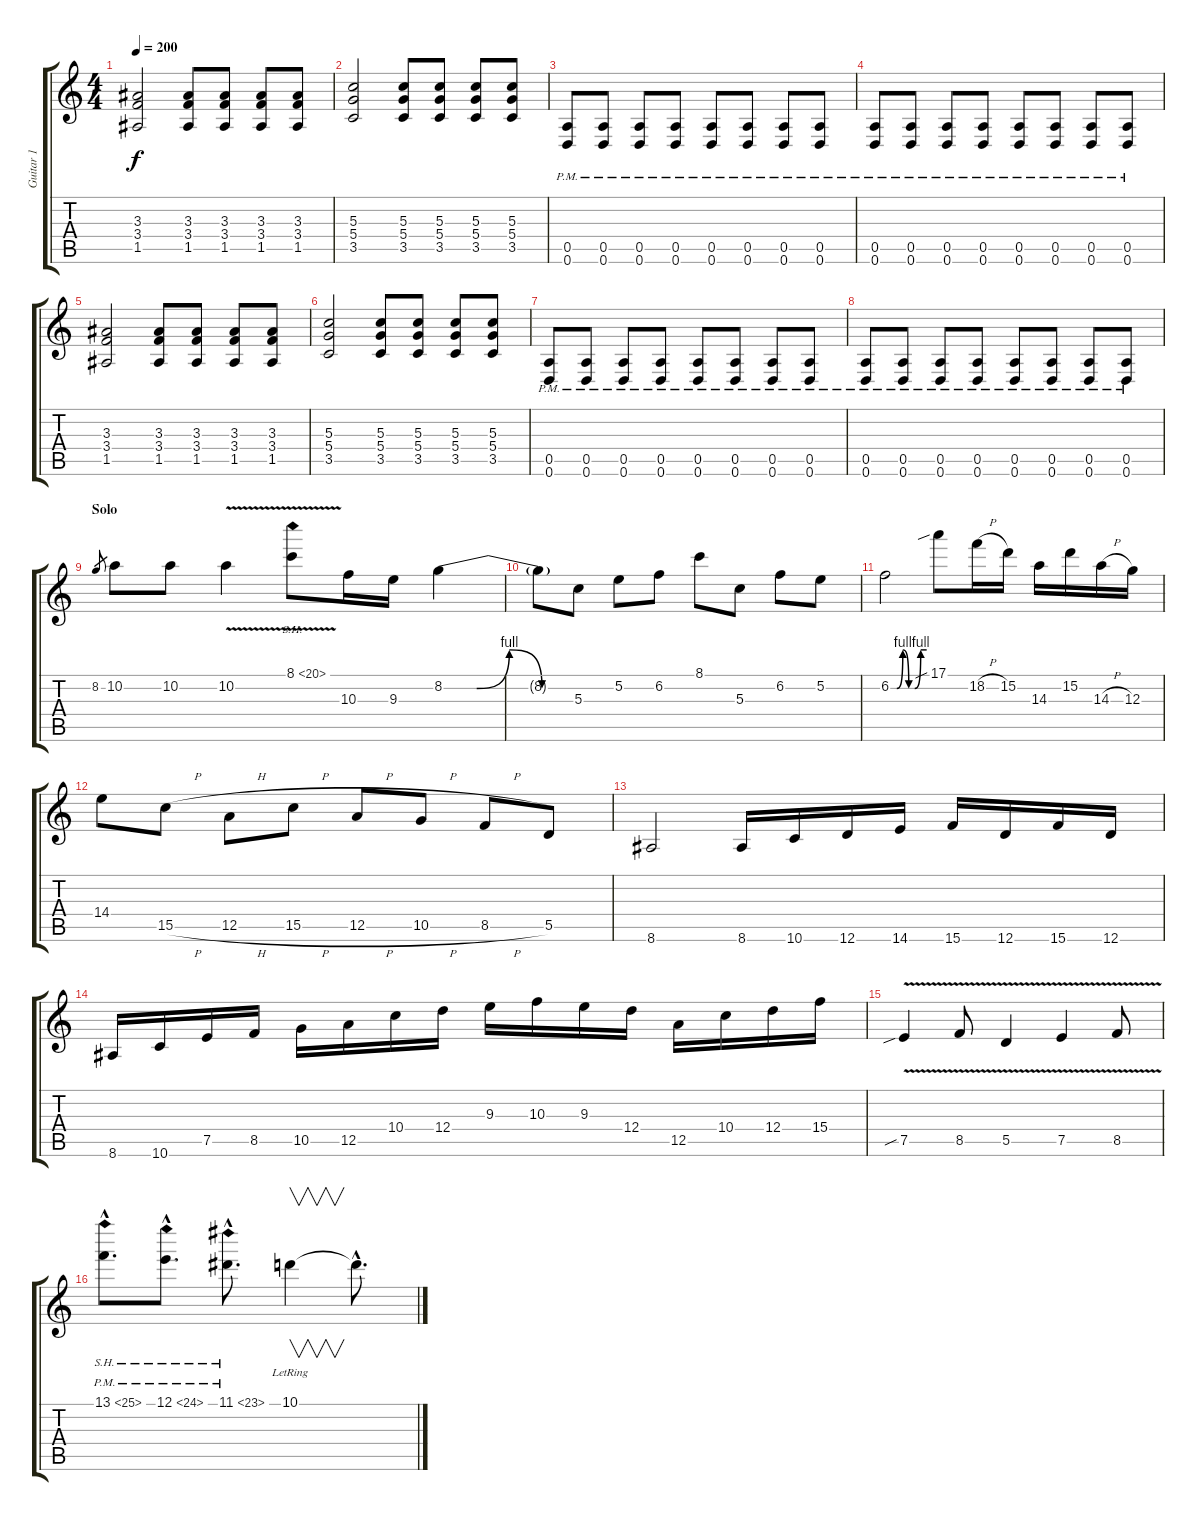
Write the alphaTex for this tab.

\track ("Guitar 1" "Guitar 1") {instrument distortionguitar}
\staff {score tabs}
\tuning (E4 B3 G3 D3 A2 D2) {hide}
\ts (4 4)
\tempo 200
\clef g2
\ks c
(3.3 3.4 1.5).2{dy f} (3.3 3.4 1.5).8 (3.3 3.4 1.5).8 (3.3 3.4 1.5).8 (3.3 3.4 1.5).8 |
(5.3 5.4 3.5).2 (5.3 5.4 3.5).8 (5.3 5.4 3.5).8 (5.3 5.4 3.5).8 (5.3 5.4 3.5).8 |
(0.5{pm} 0.6{pm}).8 (0.5{pm} 0.6{pm}).8 (0.5{pm} 0.6{pm}).8 (0.5{pm} 0.6{pm}).8 (0.5{pm} 0.6{pm}).8 (0.5{pm} 0.6{pm}).8 (0.5{pm} 0.6{pm}).8 (0.5{pm} 0.6{pm}).8 |
(0.5{pm} 0.6{pm}).8 (0.5{pm} 0.6{pm}).8 (0.5{pm} 0.6{pm}).8 (0.5{pm} 0.6{pm}).8 (0.5{pm} 0.6{pm}).8 (0.5{pm} 0.6{pm}).8 (0.5{pm} 0.6{pm}).8 (0.5{pm} 0.6{pm}).8 |
(3.3 3.4 1.5).2 (3.3 3.4 1.5).8 (3.3 3.4 1.5).8 (3.3 3.4 1.5).8 (3.3 3.4 1.5).8 |
(5.3 5.4 3.5).2 (5.3 5.4 3.5).8 (5.3 5.4 3.5).8 (5.3 5.4 3.5).8 (5.3 5.4 3.5).8 |
(0.5{pm} 0.6{pm}).8 (0.5{pm} 0.6{pm}).8 (0.5{pm} 0.6{pm}).8 (0.5{pm} 0.6{pm}).8 (0.5{pm} 0.6{pm}).8 (0.5{pm} 0.6{pm}).8 (0.5{pm} 0.6{pm}).8 (0.5{pm} 0.6{pm}).8 |
(0.5{pm} 0.6{pm}).8 (0.5{pm} 0.6{pm}).8 (0.5{pm} 0.6{pm}).8 (0.5{pm} 0.6{pm}).8 (0.5{pm} 0.6{pm}).8 (0.5{pm} 0.6{pm}).8 (0.5{pm} 0.6{pm}).8 (0.5{pm} 0.6{pm}).8 |
\section ("" "Solo")
8.2.8{gr} 10.2.8{volume 16} 10.2.8 10.2{v}.4 8.1{sh 12 v}.8 10.3.16 9.3.16 8.2{be (custom 0 0 15 0 30 4 45 0 60 0)}.4 |
8.2{t}.8 5.3.8 5.2.8 6.2.8 8.1.8 5.3.8 6.2.8 5.2.8 |
6.2{be (custom 0 0 10 0 20 4 30 0 40 0 50 4 60 4)}.2 17.1{sib}.8 18.2{h}.16 15.2.16 14.3.16 15.2.16 14.3{h}.16 12.3.16 |
14.4.8 15.5{h}.8 12.5{h}.8 15.5{h}.8 12.5{h}.8 10.5{h}.8 8.5{h}.8 5.5.8 |
8.6.2 8.6.16 10.6.16 12.6.16 14.6.16 15.6.16 12.6.16 15.6.16 12.6.16 |
8.6.16 10.6.16 7.5.16 8.5.16 10.5.16 12.5.16 10.4.16 12.4.16 9.3.16 10.3.16 9.3.16 12.4.16 12.5.16 10.4.16 12.4.16 15.4.16 |
7.5{v sib}.4 8.5{v}.8 5.5{v}.4 7.5{v}.4 8.5{v}.8 |
13.1{sh 12 hac pm}.8{d} 12.1{sh 12 hac pm}.8{d} 11.1{sh 12 hac pm}.8{d} 10.1{lr}.4{v} 10.1{hac t}.8{d}
